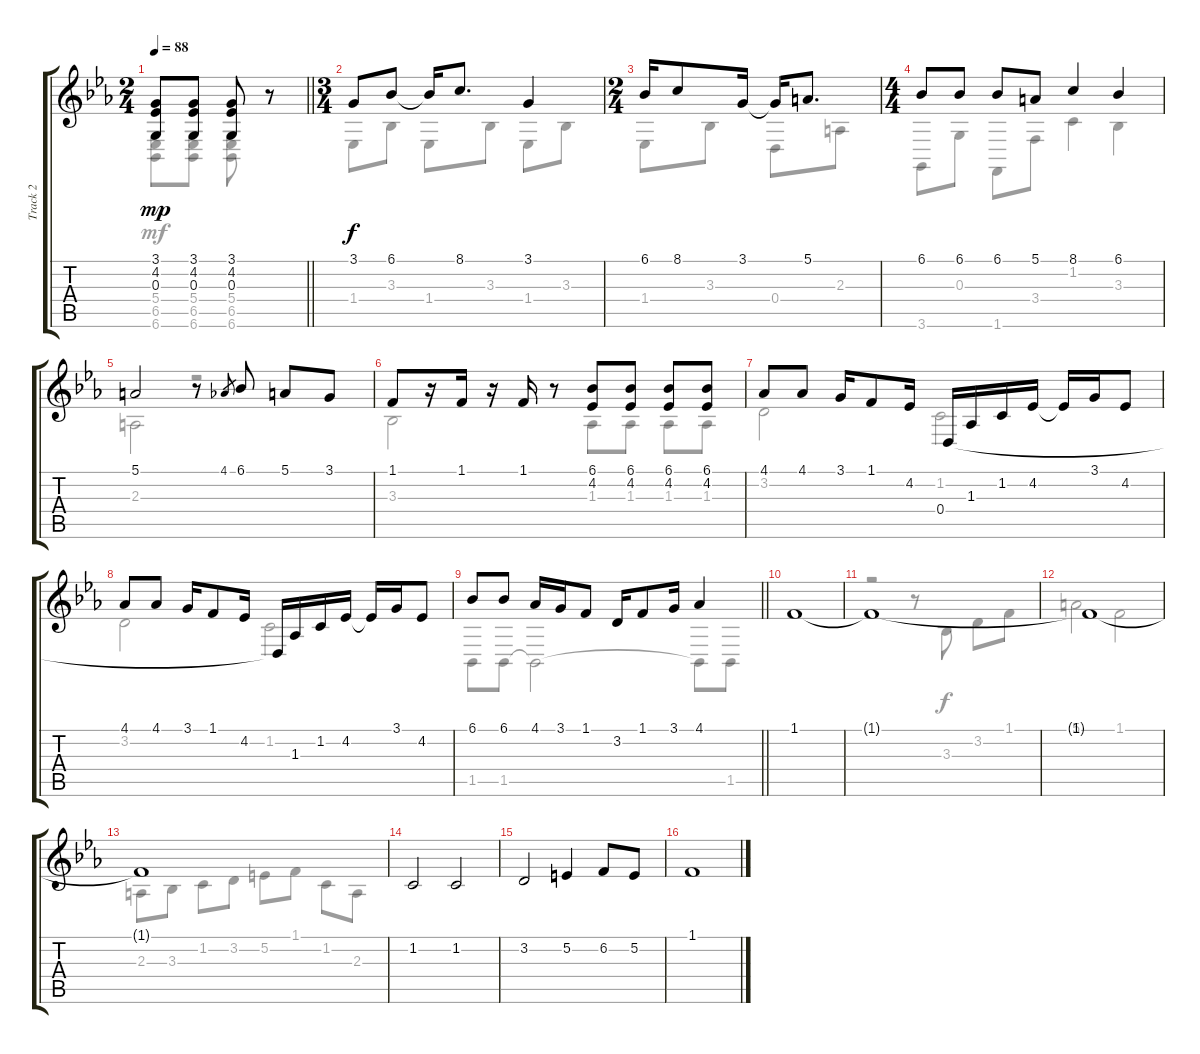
\track ("Track 2" "Track 2") {instrument trumpet}
\staff {score tabs}
\tuning (E4 B3 G3 D3 A2 E2) {hide}
\voice
\ts (2 4)
\tempo 88
\clef g2
\barLineRight lightlight
\ks eb
(3.1 4.2 0.3).8{dy mp} (3.1 4.2 0.3).8 (3.1 4.2 0.3).8 r.8 |
\ts (3 4)
3.1.8{dy f} 6.1.8 6.1{t}.16 8.1.8{d} 3.1.4 |
\ts (2 4)
6.1.16 8.1.8 3.1.16 3.1{t}.16 5.1.8{d} |
\ts (4 4)
6.1.8 6.1.8 6.1.8 5.1.8 8.1.4 6.1.4 |
5.1.2 r.8 4.1.8{gr} 6.1.8 5.1.8 3.1.8 |
1.1.8 r.16 1.1.16 r.16 1.1.16 r.8 (6.1 4.2).8 (6.1 4.2).8 (6.1 4.2).8 (6.1 4.2).8 |
4.1.8 4.1.8 3.1.16 1.1.8 4.2.16 0.4.16 1.3.16 1.2.16 4.2.16 4.2{t}.16 3.1.16 4.2.8 |
4.1.8 4.1.8 3.1.16 1.1.8 4.2.16 0.4{t}.16 1.3.16 1.2.16 4.2.16 4.2{t}.16 3.1.16 4.2.8 |
\barLineRight lightlight
6.1.8 6.1.8 4.1.16 3.1.16 1.1.8 3.2.16 1.1.8 3.1.16 4.1.4 |
1.1.1 |
1.1{t}.1 |
1.1{t}.1 |
1.1{t}.1 |
1.2.2 1.2.2 |
3.2.2 5.2.4 6.2.8 5.2.8 |
1.1.1
\voice
\clef g2
\ottava regular
\simile none
\barLineRight lightlight
\ks eb
(5.4 6.5 6.6).8{dy mf} (5.4 6.5 6.6).8 (5.4 6.5 6.6).8 r.8 |
1.4.8 3.3.8 1.4.8 3.3.8 1.4.8 3.3.8 |
1.4.8 3.3.8 0.4.8 2.3.8 |
3.6.8 0.3.8 1.6.8 3.4.8 1.2.4 3.3.4 |
2.3.2 r.2 |
3.3.2 1.3.8 1.3.8 1.3.8 1.3.8 |
3.2.2 1.2.2 |
3.2.2 1.2.2 |
\barLineRight lightlight
1.5.8 1.5.8 1.5{t}.2 1.5{t}.8 1.5.8 |
|
r.2 r.8 3.3.8{dy f} 3.2.8 1.1.8 |
5.1.2 1.1.2 |
2.3.8 3.3.8 1.2.8 3.2.8 5.2.8 1.1.8 1.2.8 2.3.8 |
|
|
